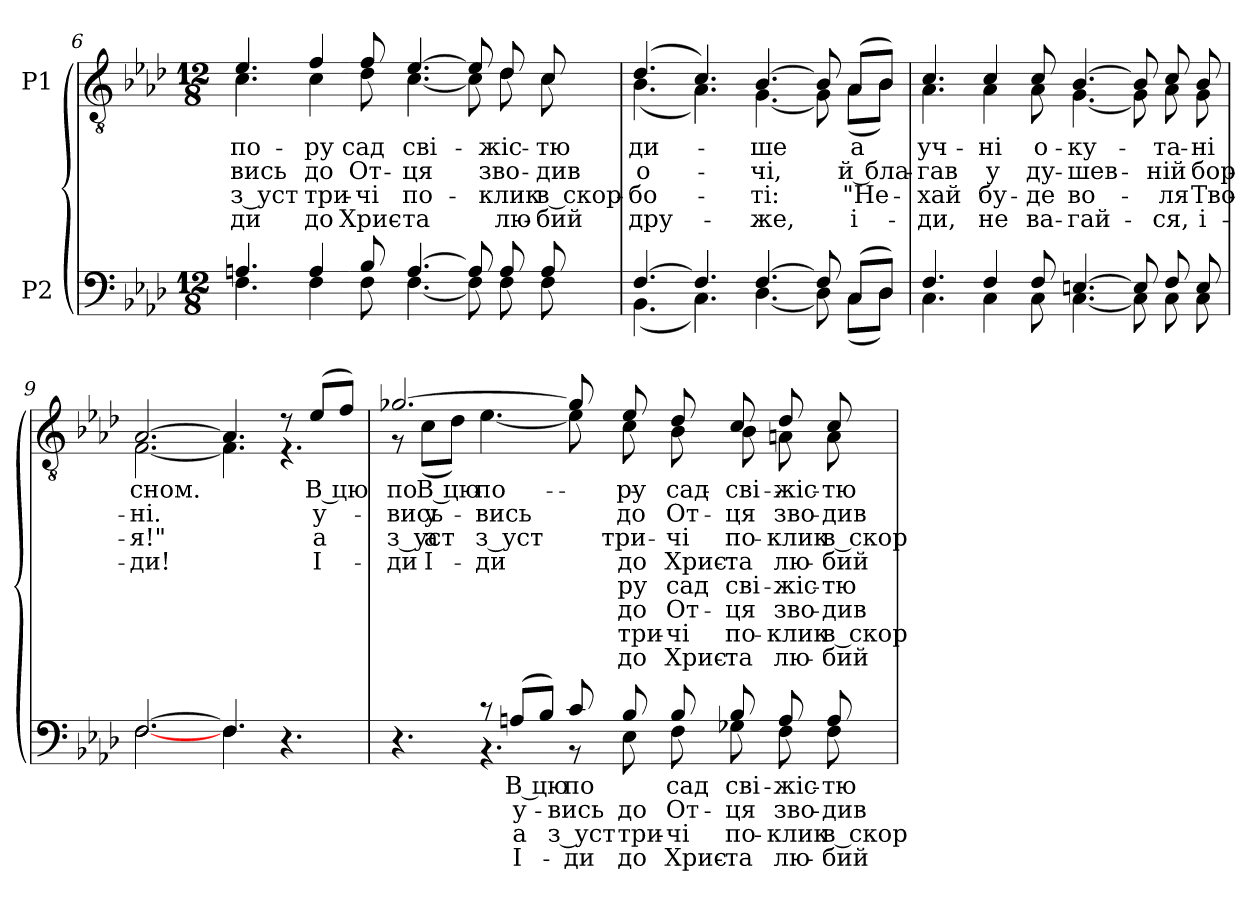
**kern	**text	**text	**text	**text	**kern	**text	**text	**text	**text	**text	**text	**text	**text
*part2	*part2	*part2	*part2	*part2	*part1	*part1	*part1	*part1	*part1	*part1	*part1	*part1	*part1
*staff2	*staff2	*staff2	*staff2	*staff2	*staff1	*staff1	*staff1	*staff1	*staff1	*staff1	*staff1	*staff1	*staff1
*I"P2	*	*	*	*	*I"P1	*	*	*	*	*	*	*	*
*clefF4	*	*	*	*	*clefGv2	*	*	*	*	*	*	*	*
*	*	*	*	*	*ITrd7c12	*	*	*	*	*	*	*	*
*k[b-e-a-d-]	*	*	*	*	*k[b-e-a-d-]	*	*	*	*	*	*	*	*
*f:	*	*	*	*	*f:	*	*	*	*	*	*	*	*
*M12/8	*	*	*	*	*M12/8	*	*	*	*	*	*	*	*
=6	=6	=6	=6	=6	=6	=6	=6	=6	=6	=6	=6	=6	=6
*^	*	*	*	*	*	*	*	*	*	*	*	*	*
!	!	!	!	!	!	!	!LO:LY:b:color=#000000	!LO:LY:b:color=#000000	!LO:LY:b:color=#000000	!LO:LY:b:color=#000000	!	!	!	!
*	*	*	*	*	*	*^	*	*	*	*	*	*	*	*
4.Ani/	4.Fi\	.	.	.	.	4.E-i/	4.Ci\	по-	-вись	з уст	-ди	.	.	.	.
!	!	!	!	!	!	!	!	!LO:LY:b:color=#000000	!LO:LY:b:color=#000000	!LO:LY:b:color=#000000	!LO:LY:b:color=#000000	!	!	!	!
4Ai/	4Fi\	.	.	.	.	4Fi/	4Ci\	-ру	до	три-	до	.	.	.	.
!	!	!	!	!	!	!	!	!LO:LY:b:color=#000000	!LO:LY:b:color=#000000	!LO:LY:b:color=#000000	!LO:LY:b:color=#000000	!	!	!	!
8B-i/	8Fi\	.	.	.	.	8Fi/	8D-i\	сад	От-	-чі	Хрис-	.	.	.	.
!	!	!	!	!	!	!	!	!LO:LY:b:color=#000000	!LO:LY:b:color=#000000	!LO:LY:b:color=#000000	!LO:LY:b:color=#000000	!	!	!	!
[>4.Ai/	[<4.Fi\	.	.	.	.	[>4.E-i/	[<4.Ci\	сві-	-ця	по-	-та	.	.	.	.
8Ai/]	8Fi\]	.	.	.	.	8E-i/]	8Ci\]	.	.	.	.	.	.	.	.
!	!	!	!	!	!	!	!	!LO:LY:b:color=#000000	!LO:LY:b:color=#000000	!LO:LY:b:color=#000000	!LO:LY:b:color=#000000	!	!	!	!
8Ai/	8Fi\	.	.	.	.	8D-i/	8D-i\	-жіс-	зво-	-клик	лю-	.	.	.	.
!	!	!	!	!	!	!	!	!LO:LY:b:color=#000000	!LO:LY:b:color=#000000	!LO:LY:b:color=#000000	!LO:LY:b:color=#000000	!	!	!	!
8Ai/	8Fi\	.	.	.	.	8Ci/	8Ci\	-тю	-див	в скор-	-бий	.	.	.	.
!!LO:LB:g=z	!!
=7	=7	=7	=7	=7	=7	=7	=7	=7	=7	=7	=7	=7	=7	=7	=7
!	!	!	!	!	!	!	!	!LO:LY:b:color=#000000	!LO:LY:b:color=#000000	!LO:LY:b:color=#000000	!LO:LY:b:color=#000000	!	!	!	!
[>4.Fi/	(4.BB-i\	.	.	.	.	(4.D-i/	(4.BB-i\	ди-	о-	-бо-	дру-	.	.	.	.
4.Fi/]	4.Ci\)	.	.	.	.	4.Ci/)	4.AA-i\)	.	.	.	.	.	.	.	.
!	!	!	!	!	!	!	!	!LO:LY:b:color=#000000	!LO:LY:b:color=#000000	!LO:LY:b:color=#000000	!LO:LY:b:color=#000000	!	!	!	!
[>4.Fi/	[<4.D-i\	.	.	.	.	[>4.BB-i/	[<4.GGi\	-ше	-чі,	-ті:	-же,	.	.	.	.
8Fi/]	8D-i\]	.	.	.	.	8BB-i/]	8GGi\]	.	.	.	.	.	.	.	.
!	!	!	!	!	!	!	!	!LO:LY:b:color=#000000	!LO:LY:b:color=#000000	!LO:LY:b:color=#000000	!LO:LY:b:color=#000000	!	!	!	!
(8Ci/L	(8Ci\L	.	.	.	.	(8AA-i/L	(8AA-i\L	а	й бла-	"Не-	і-	.	.	.	.
8D-i/J)	8D-i\J)	.	.	.	.	8BB-i/J)	8BB-i\J)	.	.	.	.	.	.	.	.
=8	=8	=8	=8	=8	=8	=8	=8	=8	=8	=8	=8	=8	=8	=8	=8
!	!	!	!	!	!	!	!	!LO:LY:b:color=#000000	!LO:LY:b:color=#000000	!LO:LY:b:color=#000000	!LO:LY:b:color=#000000	!	!	!	!
4.Fi/	4.Ci\	.	.	.	.	4.Ci/	4.AA-i\	уч-	-гав	-хай	-ди,	.	.	.	.
!	!	!	!	!	!	!	!	!LO:LY:b:color=#000000	!LO:LY:b:color=#000000	!LO:LY:b:color=#000000	!LO:LY:b:color=#000000	!	!	!	!
4Fi/	4Ci\	.	.	.	.	4Ci/	4AA-i\	-ні	у	бу-	не	.	.	.	.
!	!	!	!	!	!	!	!	!LO:LY:b:color=#000000	!LO:LY:b:color=#000000	!LO:LY:b:color=#000000	!LO:LY:b:color=#000000	!	!	!	!
8Fi/	8Ci\	.	.	.	.	8Ci/	8AA-i\	о-	ду-	-де	ва-	.	.	.	.
!	!	!	!	!	!	!	!	!LO:LY:b:color=#000000	!LO:LY:b:color=#000000	!LO:LY:b:color=#000000	!LO:LY:b:color=#000000	!	!	!	!
[>4.Eni/	[<4.Ci\	.	.	.	.	[>4.BB-i/	[<4.GGi\	-ку-	-шев-	во-	-гай-	.	.	.	.
8Ei/]	8Ci\]	.	.	.	.	8BB-i/]	8GGi\]	.	.	.	.	.	.	.	.
!	!	!	!	!	!	!	!	!LO:LY:b:color=#000000	!LO:LY:b:color=#000000	!LO:LY:b:color=#000000	!LO:LY:b:color=#000000	!	!	!	!
8Fi/	8Ci\	.	.	.	.	8Ci/	8AA-i\	-та-	-ній	-ля	-ся,	.	.	.	.
!	!	!	!	!	!	!	!	!LO:LY:b:color=#000000	!LO:LY:b:color=#000000	!LO:LY:b:color=#000000	!LO:LY:b:color=#000000	!	!	!	!
8Ei/	8Ci\	.	.	.	.	8BB-i/	8GGi\	-ні	бор-	Тво-	і-	.	.	.	.
=9	=9	=9	=9	=9	=9	=9	=9	=9	=9	=9	=9	=9	=9	=9	=9
!	!	!	!	!	!	!	!	!LO:LY:b:color=#000000	!LO:LY:b:color=#000000	!LO:LY:b:color=#000000	!LO:LY:b:color=#000000	!	!	!	!
[>2.Fi/	[<2.Fi\	.	.	.	.	[>2.AA-i/	[<2.FFi\	сном.	-ні.	-я!"	-ди!	.	.	.	.
4.Fi/]	4.Fi\	.	.	.	.	4.AA-i/]	4.FFi\]	.	.	.	.	.	.	.	.
4.r	4.ryy	.	.	.	.	8r	4.r	.	.	.	.	.	.	.	.
!	!	!	!	!	!	!	!	!LO:LY:a:color=#000000	!LO:LY:a:color=#000000	!LO:LY:a:color=#000000	!LO:LY:a:color=#000000	!	!	!	!
.	.	.	.	.	.	(8E-i/L	.	В цю	у-	а	І-	.	.	.	.
.	.	.	.	.	.	8Fi/J)	.	.	.	.	.	.	.	.	.
!!LO:PB:g=z	!!
=10	=10	=10	=10	=10	=10	=10	=10	=10	=10	=10	=10	=10	=10	=10	=10
!	!	!	!	!	!	!	!	!LO:LY:a:color=#000000	!LO:LY:a:color=#000000	!LO:LY:a:color=#000000	!LO:LY:a:color=#000000	!	!	!	!
4.r	4.ryy	.	.	.	.	[>2.G-Xi/	8r	по-	-вись	з уст	-ди	.	.	.	.
!	!	!	!	!	!	!	!	!LO:LY:b:color=#000000	!LO:LY:b:color=#000000	!LO:LY:b:color=#000000	!LO:LY:b:color=#000000	!	!	!	!
.	.	.	.	.	.	.	(8Ci\L	-В цю	у-	а	І-	.	.	.	.
.	.	.	.	.	.	.	8D-i\J)	.	.	.	.	.	.	.	.
!	!	!	!	!	!	!	!	!LO:LY:b:color=#000000	!LO:LY:b:color=#000000	!LO:LY:b:color=#000000	!LO:LY:b:color=#000000	!	!	!	!
8r	4.r	.	.	.	.	.	[<4.E-i\	по-	-вись	з уст	-ди	.	.	.	.
!	!	!LO:LY:a:color=#000000	!LO:LY:a:color=#000000	!LO:LY:a:color=#000000	!LO:LY:a:color=#000000	!	!	!	!	!	!	!	!	!	!
(8Ani/L	.	В цю	у-	а	І-	.	.	.	.	.	.	.	.	.	.
8B-i/J)	.	.	.	.	.	.	.	.	.	.	.	.	.	.	.
!	!	!LO:LY:a:color=#000000	!LO:LY:a:color=#000000	!LO:LY:a:color=#000000	!LO:LY:a:color=#000000	!	!	!	!	!	!	!	!	!	!
8ci/	8r	по-	-вись	з уст	-ди	8G-i/]	8E-i\]	.	.	.	.	.	.	.	.
!	!	!LO:LY:a:color=#000000	!LO:LY:a:color=#000000	!LO:LY:a:color=#000000	!LO:LY:a:color=#000000	!	!	!	!	!	!	!	!	!	!
!	!	!LO:LY:b:color=#000000	!LO:LY:b:color=#000000	!LO:LY:b:color=#000000	!LO:LY:b:color=#000000	!	!	!	!	!	!	!	!	!	!
!	!	!	!	!	!	!	!	!LO:LY:a:color=#000000	!LO:LY:a:color=#000000	!LO:LY:a:color=#000000	!LO:LY:a:color=#000000	!LO:LY:b:color=#000000	!LO:LY:b:color=#000000	!LO:LY:b:color=#000000	!LO:LY:b:color=#000000
8B-i/	8E-i\	---	до	-три-	до	8E-i/	8Ci\	-ру	до	три-	до	ру	до	-три-	до
!	!	!LO:LY:a:color=#000000	!LO:LY:a:color=#000000	!LO:LY:a:color=#000000	!LO:LY:a:color=#000000	!	!	!	!	!	!	!	!	!	!
!	!	!LO:LY:b:color=#000000	!LO:LY:b:color=#000000	!LO:LY:b:color=#000000	!LO:LY:b:color=#000000	!	!	!	!	!	!	!	!	!	!
!	!	!	!	!	!	!	!	!LO:LY:a:color=#000000	!LO:LY:a:color=#000000	!LO:LY:a:color=#000000	!LO:LY:a:color=#000000	!LO:LY:b:color=#000000	!LO:LY:b:color=#000000	!LO:LY:b:color=#000000	!LO:LY:b:color=#000000
8B-i/	8Fi\	сад	-От-	чі	-Хрис-	8D-i/	8BB-i\	сад	-От-	чі	-Хрис-	сад	От-	-чі	Хрис-
!	!	!LO:LY:a:color=#000000	!LO:LY:a:color=#000000	!LO:LY:a:color=#000000	!LO:LY:a:color=#000000	!	!	!	!	!	!	!	!	!	!
!	!	!LO:LY:b:color=#000000	!LO:LY:b:color=#000000	!LO:LY:b:color=#000000	!LO:LY:b:color=#000000	!	!	!	!	!	!	!	!	!	!
!	!	!	!	!	!	!	!	!LO:LY:a:color=#000000	!LO:LY:a:color=#000000	!LO:LY:a:color=#000000	!LO:LY:a:color=#000000	!LO:LY:b:color=#000000	!LO:LY:b:color=#000000	!LO:LY:b:color=#000000	!LO:LY:b:color=#000000
8B-i/	8G-Xi\	-сві-	ця	-по-	та	8Ci/	8BB-i\	-сві-	ця	-по-	та	сві-	-ця	по-	-та
!	!	!LO:LY:a:color=#000000	!LO:LY:a:color=#000000	!LO:LY:a:color=#000000	!LO:LY:a:color=#000000	!	!	!	!	!	!	!	!	!	!
!	!	!LO:LY:b:color=#000000	!LO:LY:b:color=#000000	!LO:LY:b:color=#000000	!LO:LY:b:color=#000000	!	!	!	!	!	!	!	!	!	!
!	!	!	!	!	!	!	!	!LO:LY:a:color=#000000	!LO:LY:a:color=#000000	!LO:LY:a:color=#000000	!LO:LY:a:color=#000000	!LO:LY:b:color=#000000	!LO:LY:b:color=#000000	!LO:LY:b:color=#000000	!LO:LY:b:color=#000000
8Ai/	8Fi\	-жіс-	-зво-	клик	-лю-	8D-i/	8AAni\	-жіс-	-зво-	клик	-лю-	-жіс-	зво-	-клик	лю-
!	!	!LO:LY:a:color=#000000	!LO:LY:a:color=#000000	!LO:LY:a:color=#000000	!LO:LY:a:color=#000000	!	!	!	!	!	!	!	!	!	!
!	!	!LO:LY:b:color=#000000	!LO:LY:b:color=#000000	!LO:LY:b:color=#000000	!LO:LY:b:color=#000000	!	!	!	!	!	!	!	!	!	!
!	!	!	!	!	!	!	!	!LO:LY:a:color=#000000	!LO:LY:a:color=#000000	!LO:LY:a:color=#000000	!LO:LY:a:color=#000000	!LO:LY:b:color=#000000	!LO:LY:b:color=#000000	!LO:LY:b:color=#000000	!LO:LY:b:color=#000000
8Ai/	8Fi\	тю	див	-в скор-	бий	8Ci/	8AAi\	тю	див	-в скор-	бий	-тю	-див	в скор-	-бий
*v	*v	*	*	*	*	*	*	*	*	*	*	*	*	*	*
*	*	*	*	*	*v	*v	*	*	*	*	*	*	*	*
=	=	=	=	=	=	=	=	=	=	=	=	=	=
*-	*-	*-	*-	*-	*-	*-	*-	*-	*-	*-	*-	*-	*-
